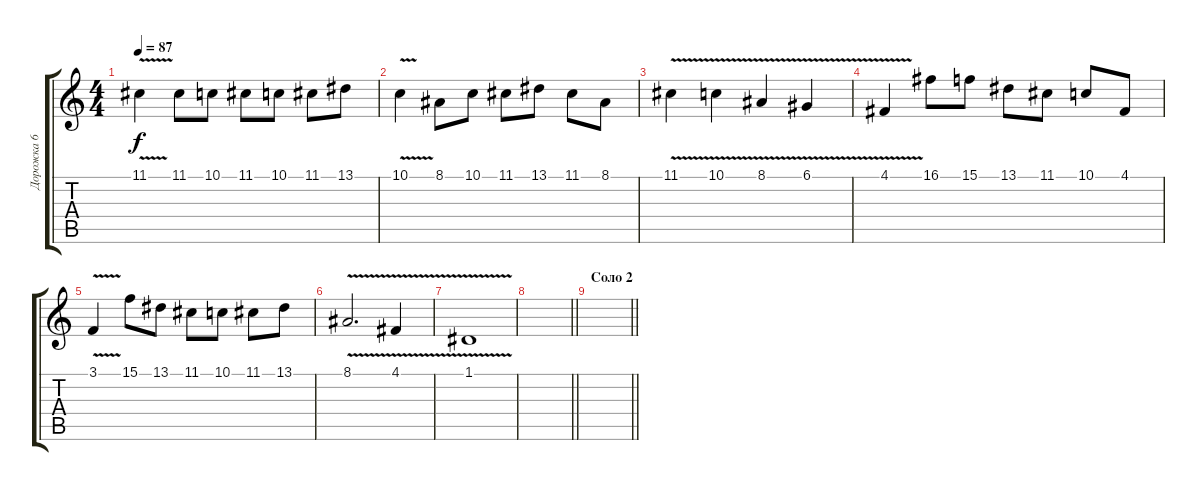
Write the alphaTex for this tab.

\track ("Дорожка 6" "Дорожка 6") {instrument sitar}
\staff {score tabs}
\tuning (D4 A3 F3 C3 G2 C2) {hide}
\ts (4 4)
\tempo 87
\clef g2
\ks c
11.1{v}.4{dy f} 11.1.8 10.1.8 11.1.8 10.1.8 11.1.8 13.1.8 |
10.1{v}.4 8.1.8 10.1.8 11.1.8 13.1.8 11.1.8 8.1.8 |
11.1{v}.4 10.1{v}.4 8.1{v}.4 6.1{v}.4 |
4.1{v}.4 16.1.8 15.1.8 13.1.8 11.1.8 10.1.8 4.1.8 |
3.1{v}.4 15.1.8 13.1.8 11.1.8 10.1.8 11.1.8 13.1.8 |
8.1{v}.2{d} 4.1{v}.4 |
1.1{v}.1 |
\barLineRight lightlight
|
\section ("" "Соло 2")
\barLineRight lightlight
